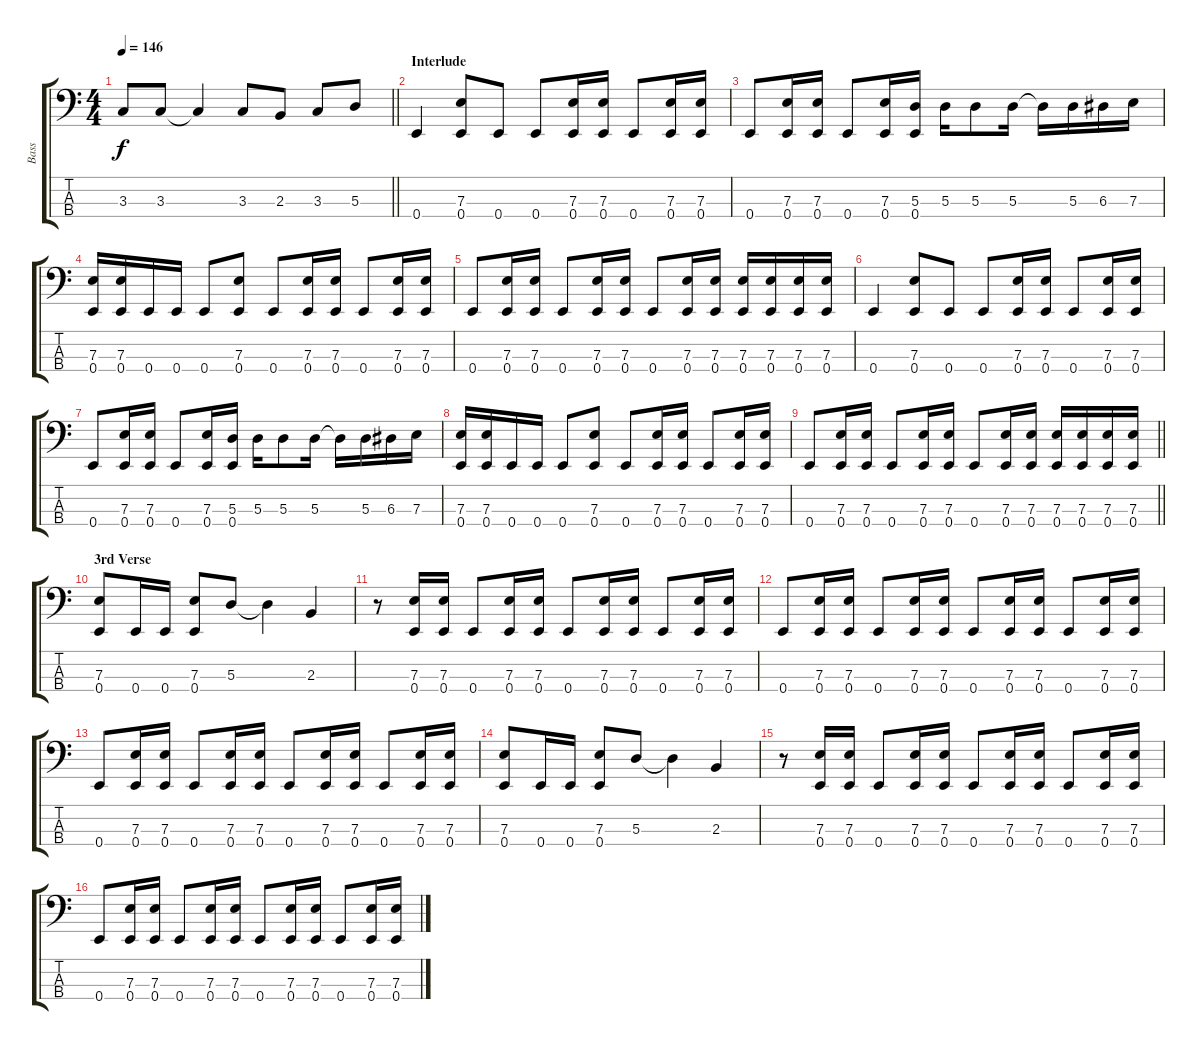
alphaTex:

\track ("Bass" "Bass") {instrument electricbasspick}
\staff {score tabs}
\tuning (G2 D2 A1 E1) {hide}
\ts (4 4)
\tempo 146
\clef f4
\barLineRight lightlight
\ks c
3.3.8{dy f} 3.3.8 3.3{t}.4 3.3.8 2.3.8 3.3.8 5.3.8 |
\section ("" "Interlude")
0.4.4 (7.3 0.4).8 0.4.8 0.4.8 (7.3 0.4).16 (7.3 0.4).16 0.4.8 (7.3 0.4).16 (7.3 0.4).16 |
0.4.8 (7.3 0.4).16 (7.3 0.4).16 0.4.8 (7.3 0.4).16 (5.3 0.4).16 5.3.16 5.3.8 5.3.16 5.3{t}.16 5.3.16 6.3.16 7.3.16 |
(7.3 0.4).16 (7.3 0.4).16 0.4.16 0.4.16 0.4.8 (7.3 0.4).8 0.4.8 (7.3 0.4).16 (7.3 0.4).16 0.4.8 (7.3 0.4).16 (7.3 0.4).16 |
0.4.8 (7.3 0.4).16 (7.3 0.4).16 0.4.8 (7.3 0.4).16 (7.3 0.4).16 0.4.8 (7.3 0.4).16 (7.3 0.4).16 (7.3 0.4).16 (7.3 0.4).16 (7.3 0.4).16 (7.3 0.4).16 |
0.4.4 (7.3 0.4).8 0.4.8 0.4.8 (7.3 0.4).16 (7.3 0.4).16 0.4.8 (7.3 0.4).16 (7.3 0.4).16 |
0.4.8 (7.3 0.4).16 (7.3 0.4).16 0.4.8 (7.3 0.4).16 (5.3 0.4).16 5.3.16 5.3.8 5.3.16 5.3{t}.16 5.3.16 6.3.16 7.3.16 |
(7.3 0.4).16 (7.3 0.4).16 0.4.16 0.4.16 0.4.8 (7.3 0.4).8 0.4.8 (7.3 0.4).16 (7.3 0.4).16 0.4.8 (7.3 0.4).16 (7.3 0.4).16 |
\barLineRight lightlight
0.4.8 (7.3 0.4).16 (7.3 0.4).16 0.4.8 (7.3 0.4).16 (7.3 0.4).16 0.4.8 (7.3 0.4).16 (7.3 0.4).16 (7.3 0.4).16 (7.3 0.4).16 (7.3 0.4).16 (7.3 0.4).16 |
\section ("" "3rd Verse")
(7.3 0.4).8 0.4.16 0.4.16 (7.3 0.4).8 5.3.8 5.3{t}.4 2.3.4 |
r.8 (7.3 0.4).16 (7.3 0.4).16 0.4.8 (7.3 0.4).16 (7.3 0.4).16 0.4.8 (7.3 0.4).16 (7.3 0.4).16 0.4.8 (7.3 0.4).16 (7.3 0.4).16 |
0.4.8 (7.3 0.4).16 (7.3 0.4).16 0.4.8 (7.3 0.4).16 (7.3 0.4).16 0.4.8 (7.3 0.4).16 (7.3 0.4).16 0.4.8 (7.3 0.4).16 (7.3 0.4).16 |
0.4.8 (7.3 0.4).16 (7.3 0.4).16 0.4.8 (7.3 0.4).16 (7.3 0.4).16 0.4.8 (7.3 0.4).16 (7.3 0.4).16 0.4.8 (7.3 0.4).16 (7.3 0.4).16 |
(7.3 0.4).8 0.4.16 0.4.16 (7.3 0.4).8 5.3.8 5.3{t}.4 2.3.4 |
r.8 (7.3 0.4).16 (7.3 0.4).16 0.4.8 (7.3 0.4).16 (7.3 0.4).16 0.4.8 (7.3 0.4).16 (7.3 0.4).16 0.4.8 (7.3 0.4).16 (7.3 0.4).16 |
0.4.8 (7.3 0.4).16 (7.3 0.4).16 0.4.8 (7.3 0.4).16 (7.3 0.4).16 0.4.8 (7.3 0.4).16 (7.3 0.4).16 0.4.8 (7.3 0.4).16 (7.3 0.4).16
